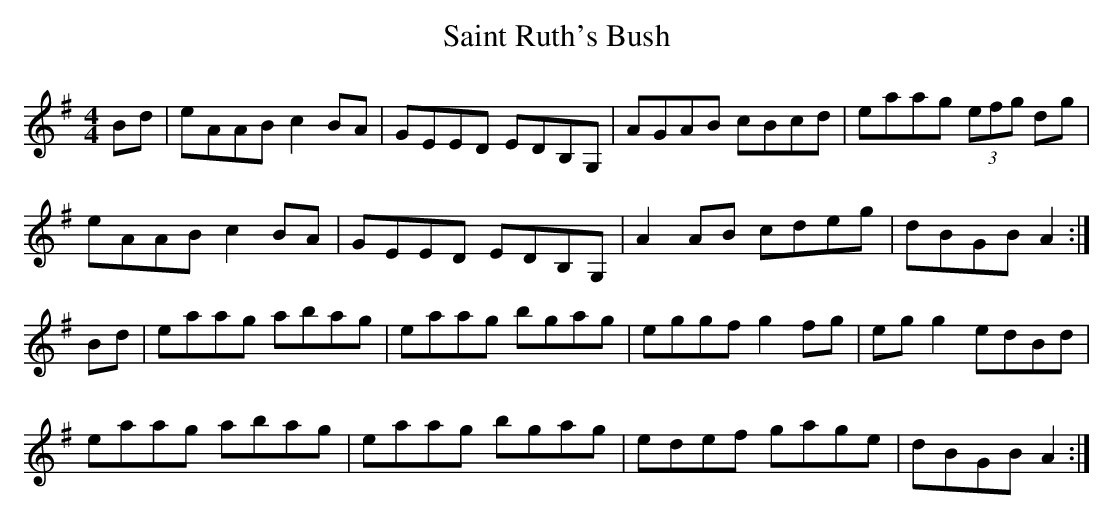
X:1
T: Saint Ruth's Bush
L: 1/8
M: 4/4
K: Ador
Bd|eAAB c2 BA|GEED EDB,G,|AGAB cBcd|eaag (3efg dg|
eAAB c2 BA|GEED EDB,G,|A2 AB cdeg|dBGB A2 :|
Bd|eaag abag|eaag bgag|eggf g2 fg|eg g2 edBd|
eaag abag|eaag bgag|edef gage|dBGB A2 :|
